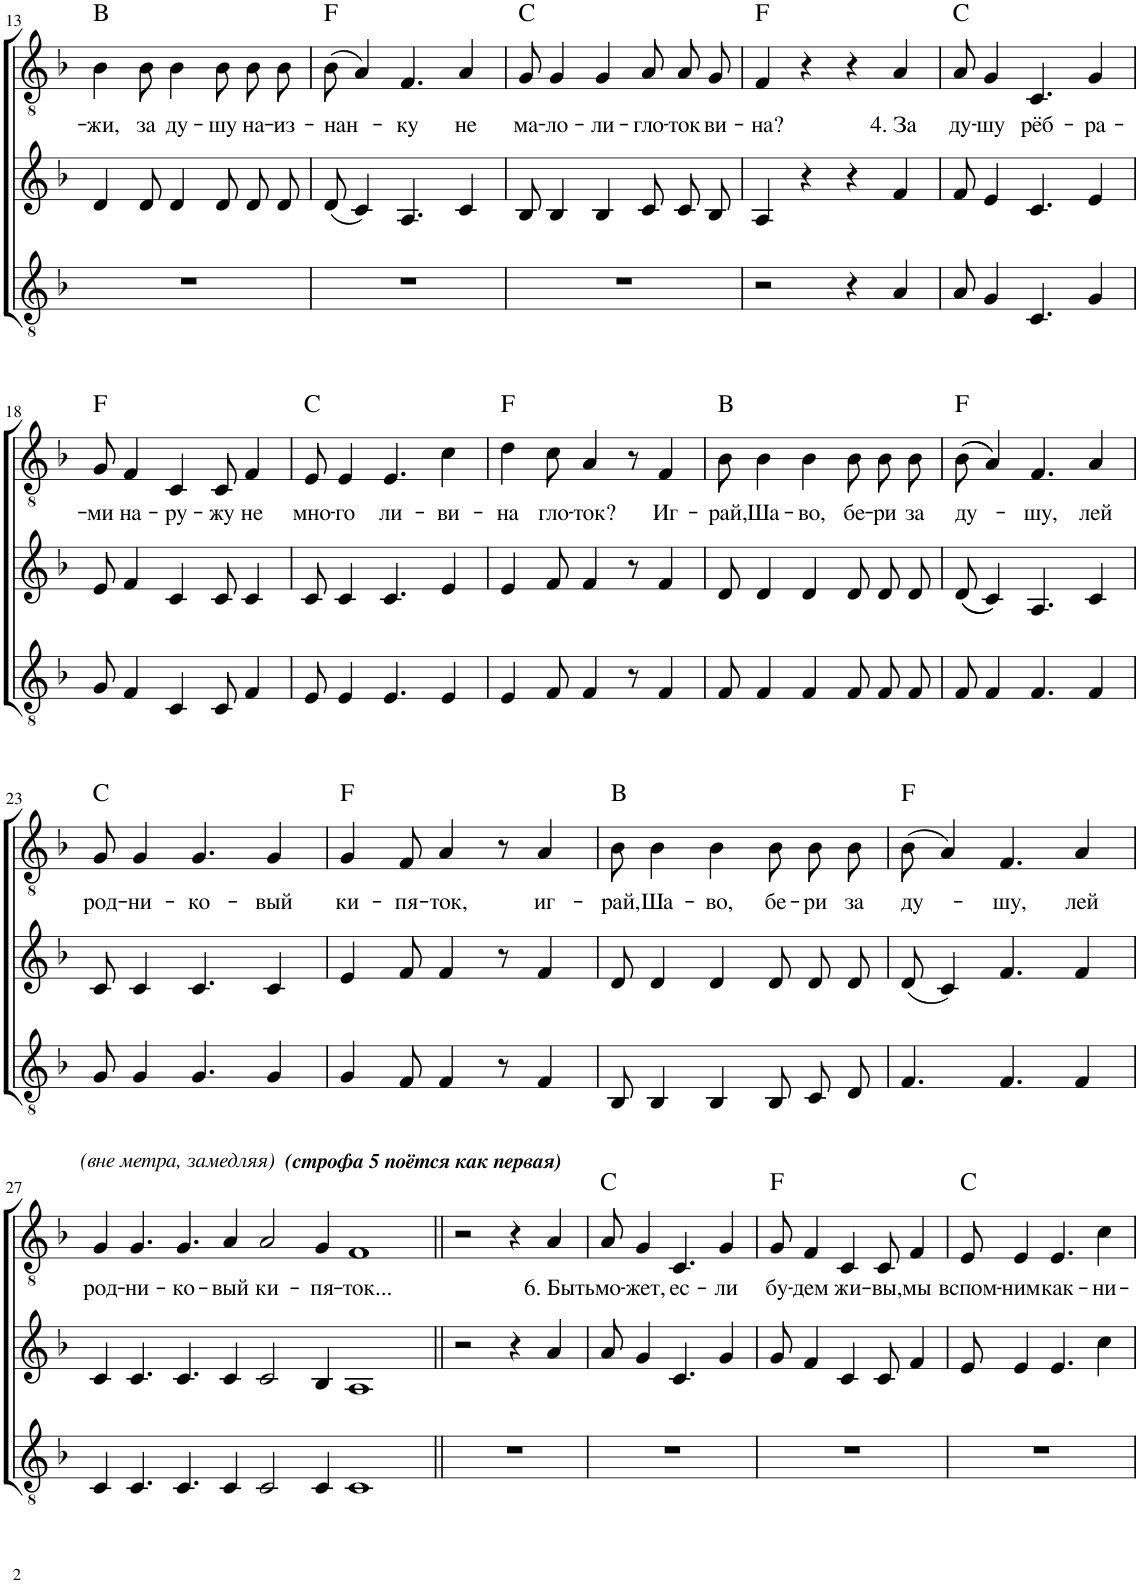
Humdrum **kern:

**kern	**kern	**kern	**text	**harte
*part3	*part2	*part1	*part1	*part1
*staff3	*staff2	*staff1	*staff1	*
*I"Голос	*I"Голос	*I"Голос	*	*
!!LO:PB:g=z
*clefGv2	*clefG2	*clefGv2	*	*
*Trd4c7	*	*	*	*
*k[b-]	*k[b-]	*k[b-]	*	*
*M4/4	*M4/4	*M4/4	*	*
=13	=13	=13	=13	=13
!	!	!	!LO:LY:b	!
1r	4d/	4B-\	-жи,	B:maj
!	!	!	!LO:LY:b	!
.	8d/	8B-\	за	.
!	!	!	!LO:LY:b	!
.	4d/	4B-\	ду-	.
!	!	!	!LO:LY:b	!
.	8d/	8B-\	-шу	.
!	!	!	!LO:LY:b	!
.	8d/L	8B-\L	на-	.
!	!	!	!LO:LY:b	!
.	8d/J	8B-\J	-из-	.
=14	=14	=14	=14	=14
!	!	!	!LO:LY:b	!
1r	(8d/	(8B-\	-нан-	F:maj
.	4c/)	4A/)	.	.
!	!	!	!LO:LY:b	!
.	4.A/	4.F/	-ку	.
!	!	!	!LO:LY:b	!
.	4c/	4A/	не	.
=15	=15	=15	=15	=15
!	!	!	!LO:LY:b	!
1r	8B-/	8G/	ма-	C:maj
!	!	!	!LO:LY:b	!
.	4B-/	4G/	-ло-	.
!	!	!	!LO:LY:b	!
.	4B-/	4G/	-ли-	.
!	!	!	!LO:LY:b	!
.	8c/	8A/	-гло-	.
!	!	!	!LO:LY:b	!
.	8c/L	8A/L	-ток	.
!	!	!	!LO:LY:b	!
.	8B-/J	8G/J	ви-	.
=16	=16	=16	=16	=16
!	!	!	!LO:LY:b	!
2r	4A/	4F/	-на?	F:maj
.	4r	4r	.	.
4r	4r	4r	.	.
!	!	!	!LO:LY:b	!
4A/	4f/	4A/	4. За	.
=17	=17	=17	=17	=17
!	!	!	!LO:LY:b	!
8A/	8f/	8A/	ду-	C:maj
!	!	!	!LO:LY:b	!
4G/	4e/	4G/	-шу	.
!	!	!	!LO:LY:b	!
4.C/	4.c/	4.C/	рёб-	.
!	!	!	!LO:LY:b	!
4G/	4e/	4G/	-ра-	.
!!LO:LB:g=z
=18	=18	=18	=18	=18
!	!	!	!LO:LY:b	!
8G/	8e/	8G/	-ми	F:maj
!	!	!	!LO:LY:b	!
4F/	4f/	4F/	на-	.
!	!	!	!LO:LY:b	!
4C/	4c/	4C/	-ру-	.
!	!	!	!LO:LY:b	!
8C/	8c/	8C/	-жу	.
!	!	!	!LO:LY:b	!
4F/	4c/	4F/	не	.
=19	=19	=19	=19	=19
!	!	!	!LO:LY:b	!
8E/	8c/	8E/	мно-	C:maj
!	!	!	!LO:LY:b	!
4E/	4c/	4E/	-го	.
!	!	!	!LO:LY:b	!
4.E/	4.c/	4.E/	ли-	.
!	!	!	!LO:LY:b	!
4E/	4e/	4c\	-ви-	.
=20	=20	=20	=20	=20
!	!	!	!LO:LY:b	!
4E/	4e/	4d\	-на	F:maj
!	!	!	!LO:LY:b	!
8F/	8f/	8c\	гло-	.
!	!	!	!LO:LY:b	!
4F/	4f/	4A/	-ток?	.
8r	8r	8r	.	.
!	!	!	!LO:LY:b	!
4F/	4f/	4F/	Иг-	.
=21	=21	=21	=21	=21
!	!	!	!LO:LY:b	!
8F/	8d/	8B-\	-рай,	B:maj
!	!	!	!LO:LY:b	!
4F/	4d/	4B-\	Ша-	.
!	!	!	!LO:LY:b	!
4F/	4d/	4B-\	-во,	.
!	!	!	!LO:LY:b	!
8F/	8d/	8B-\	бе-	.
!	!	!	!LO:LY:b	!
8F/L	8d/L	8B-\L	-ри	.
!	!	!	!LO:LY:b	!
8F/J	8d/J	8B-\J	за	.
=22	=22	=22	=22	=22
!	!	!	!LO:LY:b	!
8F/	((8d/	((8B-\	ду-	F:maj
4F/	4c/))	4A/))	.	.
!	!	!	!LO:LY:b	!
4.F/	4.A/	4.F/	-шу,	.
!	!	!	!LO:LY:b	!
4F/	4c/	4A/	лей	.
!!LO:LB:g=z
=23	=23	=23	=23	=23
!	!	!	!LO:LY:b	!
8G/	8c/	8G/	род-	C:maj
!	!	!	!LO:LY:b	!
4G/	4c/	4G/	-ни-	.
!	!	!	!LO:LY:b	!
4.G/	4.c/	4.G/	-ко-	.
!	!	!	!LO:LY:b	!
4G/	4c/	4G/	-вый	.
=24	=24	=24	=24	=24
!	!	!	!LO:LY:b	!
4G/	4e/	4G/	ки-	F:maj
!	!	!	!LO:LY:b	!
8F/	8f/	8F/	-пя-	.
!	!	!	!LO:LY:b	!
4F/	4f/	4A/	-ток,	.
8r	8r	8r	.	.
!	!	!	!LO:LY:b	!
4F/	4f/	4A/	иг-	.
=25	=25	=25	=25	=25
!	!	!	!LO:LY:b	!
8BB-/	8d/	8B-\	-рай,	B:maj
!	!	!	!LO:LY:b	!
4BB-/	4d/	4B-\	Ша-	.
!	!	!	!LO:LY:b	!
4BB-/	4d/	4B-\	-во,	.
!	!	!	!LO:LY:b	!
8BB-/	8d/	8B-\	бе-	.
!	!	!	!LO:LY:b	!
8C/L	8d/L	8B-\L	-ри	.
!	!	!	!LO:LY:b	!
8D/J	8d/J	8B-\J	за	.
=26	=26	=26	=26	=26
!	!	!	!LO:LY:b	!
4.F/	(8d/	(8B-\	ду-	F:maj
.	4c/)	4A/)	.	.
!	!	!	!LO:LY:b	!
4.F/	4.f/	4.F/	-шу,	.
!	!	!	!LO:LY:b	!
4F/	4f/	4A/	лей	.
!!LO:LB:g=z
=27	=27	=27	=27	=27
!	!	!LO:TX:a:i:t=(вне метра, замедляя)	!	!
!	!	!	!LO:LY:b	!
4C/	4c/	4G/	род-	.
!	!	!	!LO:LY:b	!
4.C/	4.c/	4.G/	-ни-	.
!	!	!	!LO:LY:b	!
4.C/	4.c/	4.G/	-ко-	.
!	!	!	!LO:LY:b	!
4C/	4c/	4A/	-вый	.
!	!	!	!LO:LY:b	!
2C/	2c/	2A/	ки-	.
!	!	!	!LO:LY:b	!
4C/	4B-/	4G/	-пя-	.
!	!	!	!LO:LY:b	!
1C	1A	1F	-ток...	.
=28||	=28||	=28||	=28||	=28||
!	!	!LO:TX:a:Bi:t=(строфа 5 поётся как первая)	!	!
1r	2r	2r	.	.
.	4r	4r	.	.
!	!	!	!LO:LY:b	!
.	4a/	4A/	6. Быть	.
=29	=29	=29	=29	=29
!	!	!	!LO:LY:b	!
1r	8a/	8A/	мо-	C:maj
!	!	!	!LO:LY:b	!
.	4g/	4G/	-жет,	.
!	!	!	!LO:LY:b	!
.	4.c/	4.C/	ес-	.
!	!	!	!LO:LY:b	!
.	4g/	4G/	-ли	.
=30	=30	=30	=30	=30
!	!	!	!LO:LY:b	!
1r	8g/	8G/	бу-	F:maj
!	!	!	!LO:LY:b	!
.	4f/	4F/	-дем	.
!	!	!	!LO:LY:b	!
.	4c/	4C/	жи-	.
!	!	!	!LO:LY:b	!
.	8c/	8C/	-вы,	.
!	!	!	!LO:LY:b	!
.	4f/	4F/	мы	.
=31	=31	=31	=31	=31
!	!	!	!LO:LY:b	!
1r	8e/	8E/	вспом-	C:maj
!	!	!	!LO:LY:b	!
.	4e/	4E/	-ним	.
!	!	!	!LO:LY:b	!
.	4.e/	4.E/	как-	.
!	!	!	!LO:LY:b	!
.	4cc\	4c\	-ни-	.
=	=	=	=	=
*-	*-	*-	*-	*-
